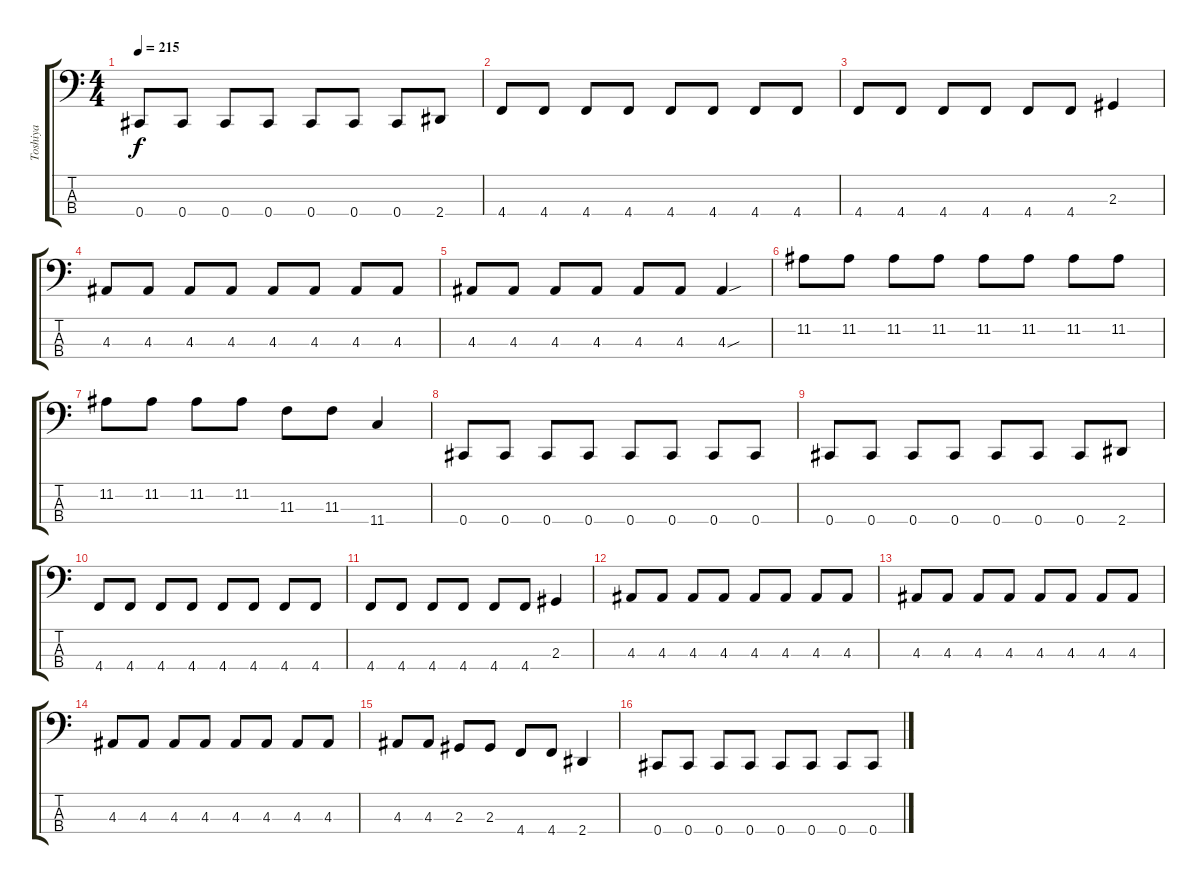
\track ("Toshiya" "Toshiya") {instrument electricbasspick}
\staff {score tabs}
\tuning (E2 B1 Gb1 Db1) {hide}
\ts (4 4)
\tempo 215
\clef f4
\ks aminor
0.4.8{dy f} 0.4.8 0.4.8 0.4.8 0.4.8 0.4.8 0.4.8 2.4.8 |
4.4.8 4.4.8 4.4.8 4.4.8 4.4.8 4.4.8 4.4.8 4.4.8 |
4.4.8 4.4.8 4.4.8 4.4.8 4.4.8 4.4.8 2.3.4 |
4.3.8 4.3.8 4.3.8 4.3.8 4.3.8 4.3.8 4.3.8 4.3.8 |
4.3.8 4.3.8 4.3.8 4.3.8 4.3.8 4.3.8 4.3{sou}.4 |
11.2.8 11.2.8 11.2.8 11.2.8 11.2.8 11.2.8 11.2.8 11.2.8 |
11.2.8 11.2.8 11.2.8 11.2.8 11.3.8 11.3.8 11.4.4 |
0.4.8 0.4.8 0.4.8 0.4.8 0.4.8 0.4.8 0.4.8 0.4.8 |
0.4.8 0.4.8 0.4.8 0.4.8 0.4.8 0.4.8 0.4.8 2.4.8 |
4.4.8 4.4.8 4.4.8 4.4.8 4.4.8 4.4.8 4.4.8 4.4.8 |
4.4.8 4.4.8 4.4.8 4.4.8 4.4.8 4.4.8 2.3.4 |
4.3.8 4.3.8 4.3.8 4.3.8 4.3.8 4.3.8 4.3.8 4.3.8 |
4.3.8 4.3.8 4.3.8 4.3.8 4.3.8 4.3.8 4.3.8 4.3.8 |
4.3.8 4.3.8 4.3.8 4.3.8 4.3.8 4.3.8 4.3.8 4.3.8 |
4.3.8 4.3.8 2.3.8 2.3.8 4.4.8 4.4.8 2.4.4 |
0.4.8 0.4.8 0.4.8 0.4.8 0.4.8 0.4.8 0.4.8 0.4.8
